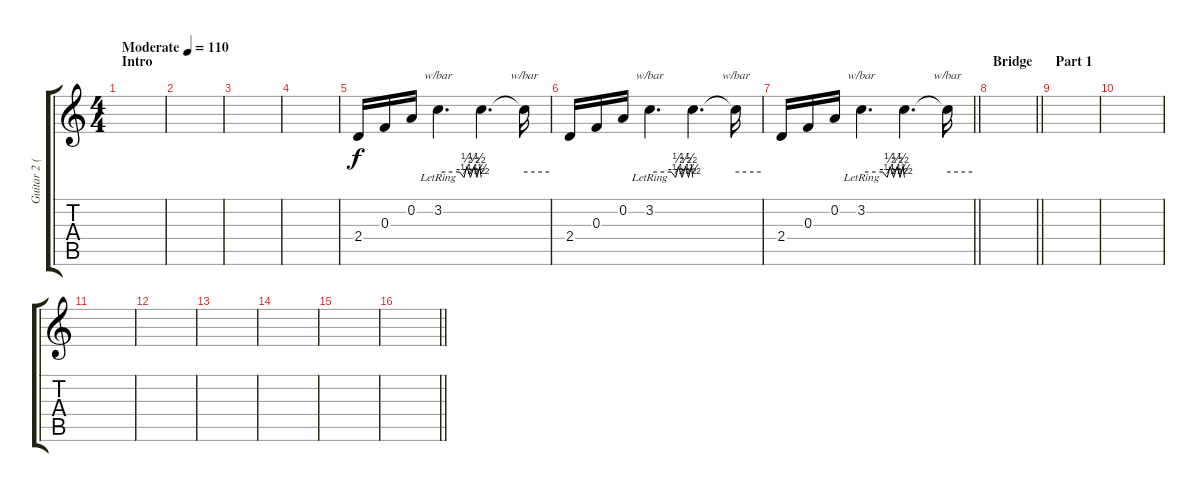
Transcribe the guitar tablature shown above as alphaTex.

\track ("Guitar 2 (Acoustic)" "Guitar 2 (") {instrument electricguitarjazz}
\staff {score tabs}
\tuning (D4 A3 F3 C3 G2 D2) {hide}
\ts (4 4)
\section ("" "Intro")
\tempo (110 "Moderate")
\clef g2
\ks c
|
|
|
|
2.4.16 0.3.16 0.2.16 3.2{lr}.4{d tbe (custom default 0 0 30 0 36 -2 40 2 45 -2 50 2 54 -2 58 2 60 -2)} 3.2{t}.4{d} 3.2{t}.16{tbe (hold default 0 0 60 0)} |
2.4.16 0.3.16 0.2.16 3.2{lr}.4{d tbe (custom default 0 0 30 0 36 -2 40 2 45 -2 50 2 54 -2 58 2 60 -2)} 3.2{t}.4{d} 3.2{t}.16{tbe (hold default 0 0 60 0)} |
\barLineRight lightlight
2.4.16 0.3.16 0.2.16 3.2{lr}.4{d tbe (custom default 0 0 30 0 36 -2 40 2 45 -2 50 2 54 -2 58 2 60 -2)} 3.2{t}.4{d} 3.2{t}.16{tbe (hold default 0 0 60 0)} |
\section ("" "Bridge")
\barLineRight lightlight
|
\section ("" "Part 1")
|
|
|
|
|
|
|
\barLineRight lightlight
